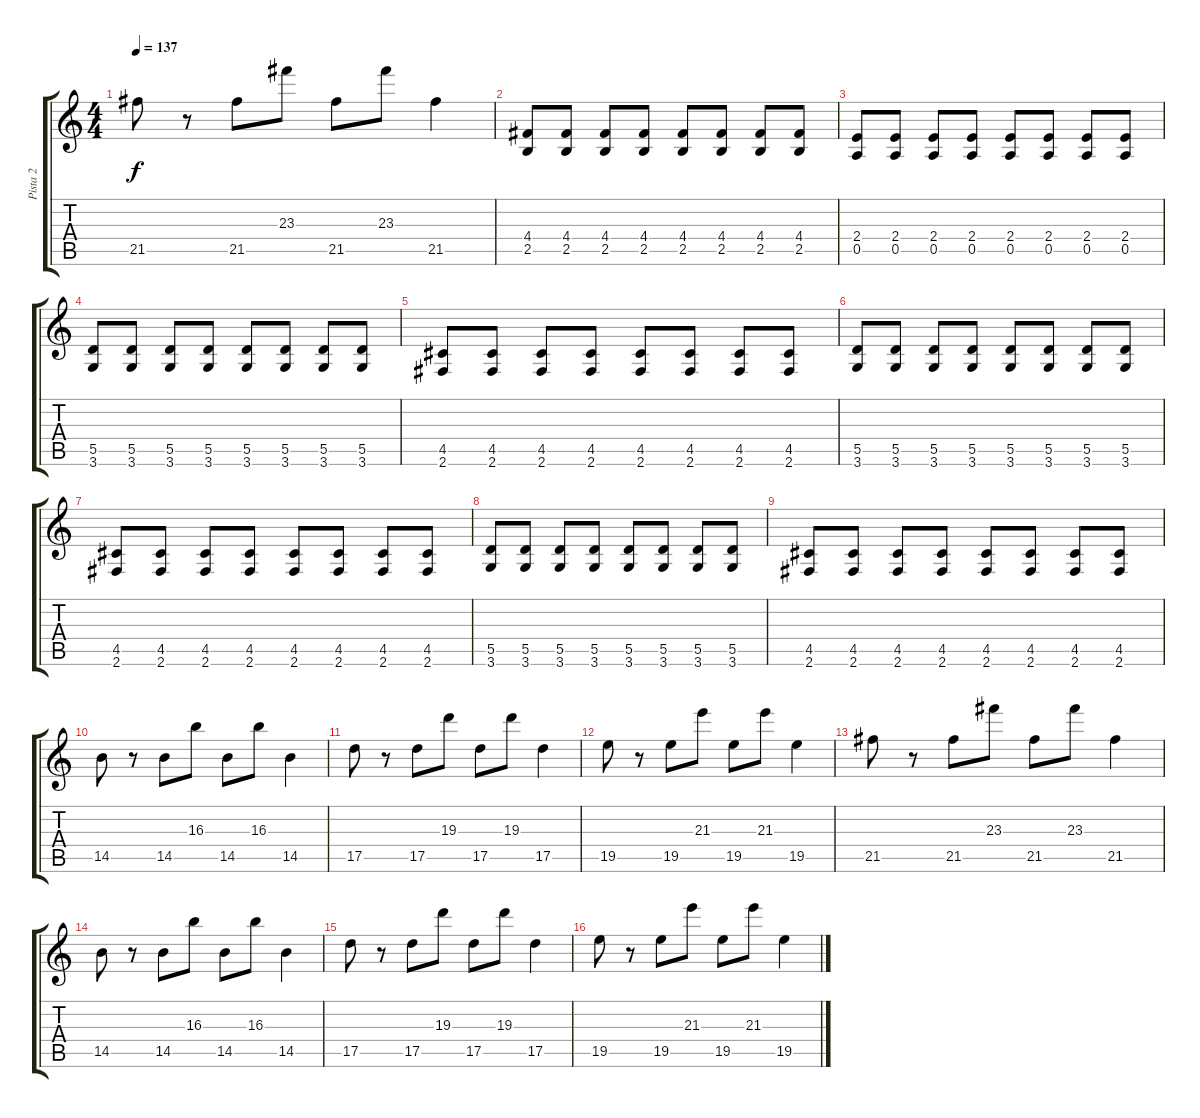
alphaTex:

\track ("Pista 2" "Pista 2") {instrument distortionguitar}
\staff {score tabs}
\tuning (E4 B3 G3 D3 A2 E2) {hide}
\ts (4 4)
\tempo 137
\clef g2
\ks c
21.5.8{dy f} r.8 21.5.8 23.3.8 21.5.8 23.3.8 21.5.4 |
(4.4 2.5).8 (4.4 2.5).8 (4.4 2.5).8 (4.4 2.5).8 (4.4 2.5).8 (4.4 2.5).8 (4.4 2.5).8 (4.4 2.5).8 |
(2.4 0.5).8 (2.4 0.5).8 (2.4 0.5).8 (2.4 0.5).8 (2.4 0.5).8 (2.4 0.5).8 (2.4 0.5).8 (2.4 0.5).8 |
(5.5 3.6).8 (5.5 3.6).8 (5.5 3.6).8 (5.5 3.6).8 (5.5 3.6).8 (5.5 3.6).8 (5.5 3.6).8 (5.5 3.6).8 |
(4.5 2.6).8 (4.5 2.6).8 (4.5 2.6).8 (4.5 2.6).8 (4.5 2.6).8 (4.5 2.6).8 (4.5 2.6).8 (4.5 2.6).8 |
(5.5 3.6).8 (5.5 3.6).8 (5.5 3.6).8 (5.5 3.6).8 (5.5 3.6).8 (5.5 3.6).8 (5.5 3.6).8 (5.5 3.6).8 |
(4.5 2.6).8 (4.5 2.6).8 (4.5 2.6).8 (4.5 2.6).8 (4.5 2.6).8 (4.5 2.6).8 (4.5 2.6).8 (4.5 2.6).8 |
(5.5 3.6).8 (5.5 3.6).8 (5.5 3.6).8 (5.5 3.6).8 (5.5 3.6).8 (5.5 3.6).8 (5.5 3.6).8 (5.5 3.6).8 |
(4.5 2.6).8 (4.5 2.6).8 (4.5 2.6).8 (4.5 2.6).8 (4.5 2.6).8 (4.5 2.6).8 (4.5 2.6).8 (4.5 2.6).8 |
14.5.8 r.8 14.5.8 16.3.8 14.5.8 16.3.8 14.5.4 |
17.5.8 r.8 17.5.8 19.3.8 17.5.8 19.3.8 17.5.4 |
19.5.8 r.8 19.5.8 21.3.8 19.5.8 21.3.8 19.5.4 |
21.5.8 r.8 21.5.8 23.3.8 21.5.8 23.3.8 21.5.4 |
14.5.8 r.8 14.5.8 16.3.8 14.5.8 16.3.8 14.5.4 |
17.5.8 r.8 17.5.8 19.3.8 17.5.8 19.3.8 17.5.4 |
19.5.8 r.8 19.5.8 21.3.8 19.5.8 21.3.8 19.5.4
